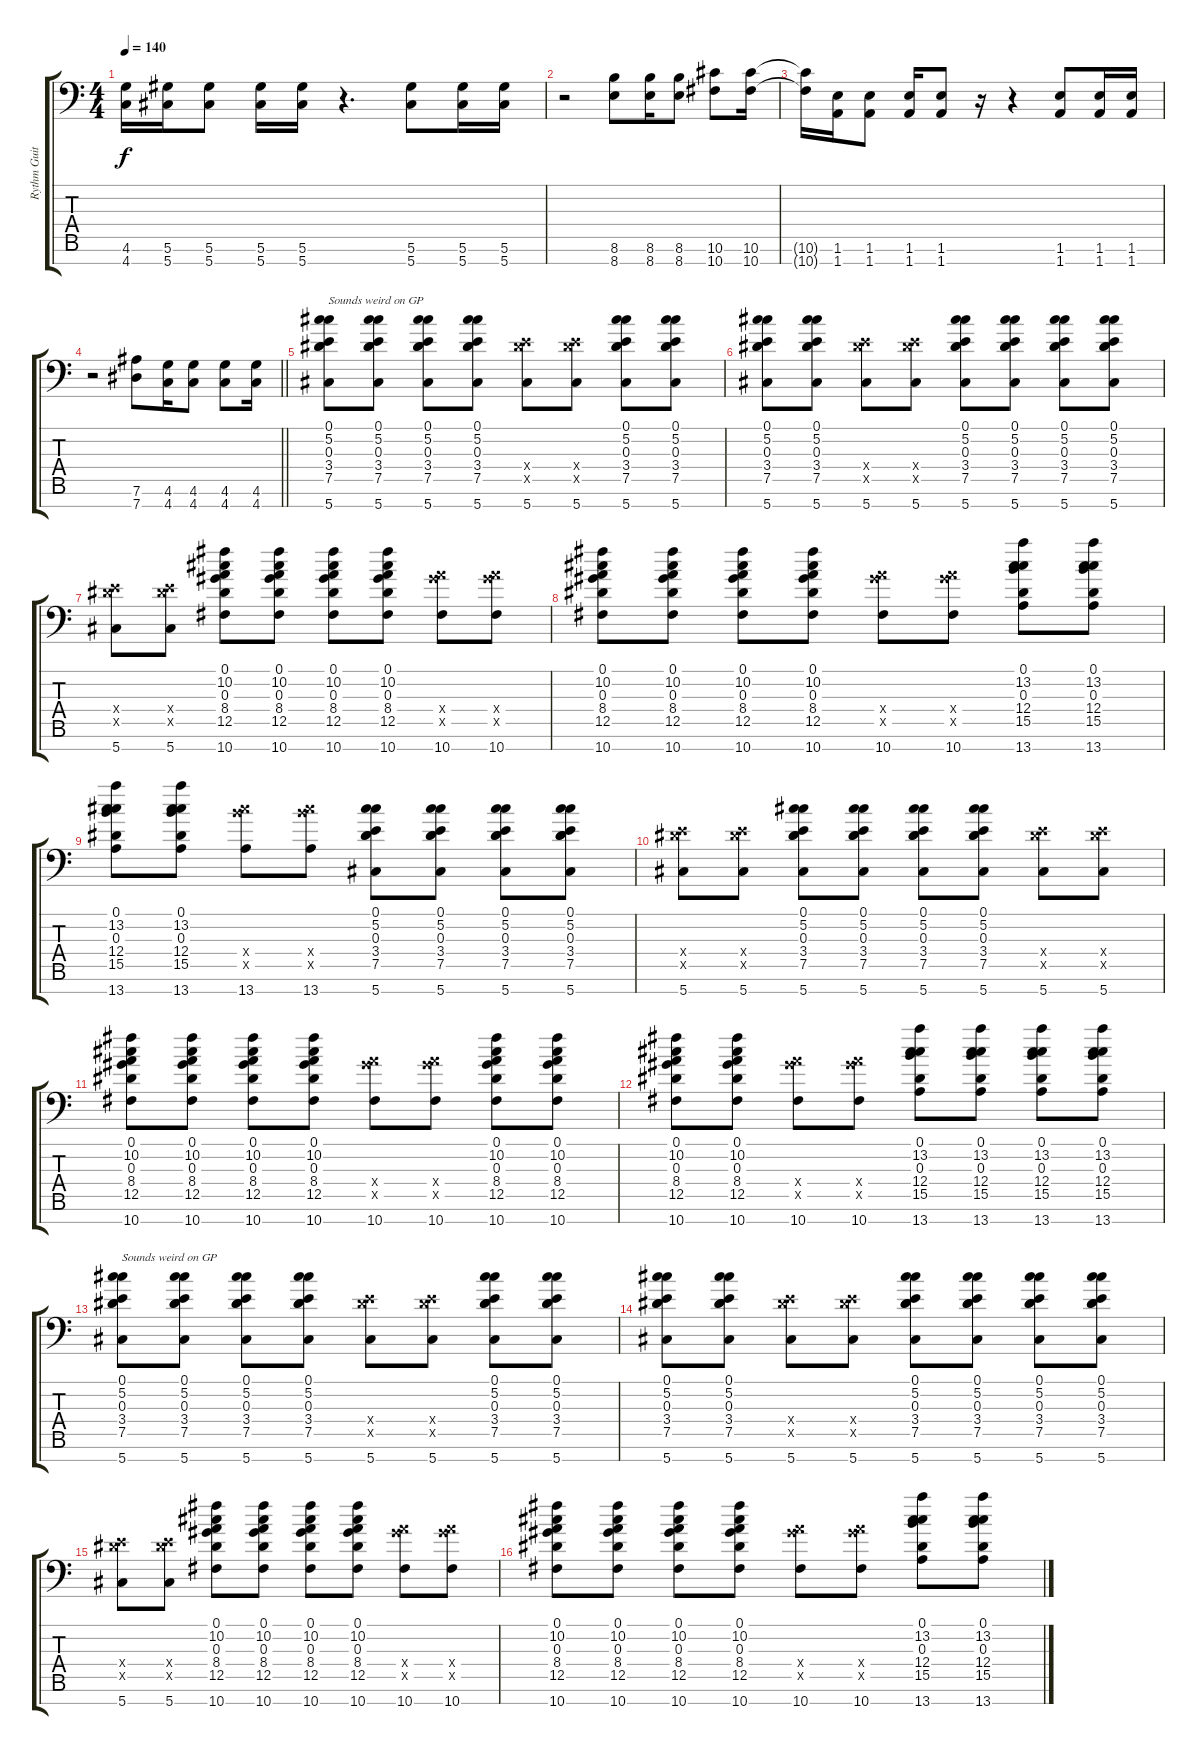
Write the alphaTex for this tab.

\track ("Rythm Guitar #1" "Rythm Guit") {instrument distortionguitar}
\staff {score tabs}
\tuning (Db4 Ab3 Eb3 Db3 Ab2 Eb2 Ab1) {hide}
\ts (4 4)
\tempo 140
\clef f4
\ks c
(4.6{t} 4.7{t}).16{dy f} (5.6 5.7).16 (5.6 5.7).8 (5.6 5.7).16 (5.6 5.7).16 r.4{d} (5.6 5.7).8 (5.6 5.7).16 (5.6 5.7).16 |
r.2 (8.6 8.7).8 (8.6 8.7).16 (8.6 8.7).8 (10.6 10.7).8 (10.6 10.7).16 |
(10.6{t} 10.7{t}).16 (1.6 1.7).16 (1.6 1.7).8 (1.6 1.7).16 (1.6 1.7).8 r.16 r.4 (1.6 1.7).8 (1.6 1.7).16 (1.6 1.7).16 |
\barLineRight lightlight
r.2 (7.6 7.7).8 (4.6 4.7).16 (4.6 4.7).8 (4.6 4.7).8 (4.6 4.7).16 |
\section ("" "")
(0.1 5.2 0.3 3.4 7.5 5.7).8{txt "Sounds weird on GP"} (0.1 5.2 0.3 3.4 7.5 5.7).8 (0.1 5.2 0.3 3.4 7.5 5.7).8 (0.1 5.2 0.3 3.4 7.5 5.7).8 (3.4{x} 7.5{x} 5.7).8 (3.4{x} 7.5{x} 5.7).8 (0.1 5.2 0.3 3.4 7.5 5.7).8 (0.1 5.2 0.3 3.4 7.5 5.7).8 |
(0.1 5.2 0.3 3.4 7.5 5.7).8 (0.1 5.2 0.3 3.4 7.5 5.7).8 (3.4{x} 7.5{x} 5.7).8 (3.4{x} 7.5{x} 5.7).8 (0.1 5.2 0.3 3.4 7.5 5.7).8 (0.1 5.2 0.3 3.4 7.5 5.7).8 (0.1 5.2 0.3 3.4 7.5 5.7).8 (0.1 5.2 0.3 3.4 7.5 5.7).8 |
(3.4{x} 7.5{x} 5.7).8 (3.4{x} 7.5{x} 5.7).8 (0.1 10.2 0.3 8.4 12.5 10.7).8 (0.1 10.2 0.3 8.4 12.5 10.7).8 (0.1 10.2 0.3 8.4 12.5 10.7).8 (0.1 10.2 0.3 8.4 12.5 10.7).8 (8.4{x} 12.5{x} 10.7).8 (8.4{x} 12.5{x} 10.7).8 |
(0.1 10.2 0.3 8.4 12.5 10.7).8 (0.1 10.2 0.3 8.4 12.5 10.7).8 (0.1 10.2 0.3 8.4 12.5 10.7).8 (0.1 10.2 0.3 8.4 12.5 10.7).8 (8.4{x} 12.5{x} 10.7).8 (8.4{x} 12.5{x} 10.7).8 (0.1 13.2 0.3 12.4 15.5 13.7).8 (0.1 13.2 0.3 12.4 15.5 13.7).8 |
(0.1 13.2 0.3 12.4 15.5 13.7).8 (0.1 13.2 0.3 12.4 15.5 13.7).8 (12.4{x} 15.5{x} 13.7).8 (12.4{x} 15.5{x} 13.7).8 (0.1 5.2 0.3 3.4 7.5 5.7).8 (0.1 5.2 0.3 3.4 7.5 5.7).8 (0.1 5.2 0.3 3.4 7.5 5.7).8 (0.1 5.2 0.3 3.4 7.5 5.7).8 |
(3.4{x} 7.5{x} 5.7).8 (3.4{x} 7.5{x} 5.7).8 (0.1 5.2 0.3 3.4 7.5 5.7).8 (0.1 5.2 0.3 3.4 7.5 5.7).8 (0.1 5.2 0.3 3.4 7.5 5.7).8 (0.1 5.2 0.3 3.4 7.5 5.7).8 (3.4{x} 7.5{x} 5.7).8 (3.4{x} 7.5{x} 5.7).8 |
(0.1 10.2 0.3 8.4 12.5 10.7).8 (0.1 10.2 0.3 8.4 12.5 10.7).8 (0.1 10.2 0.3 8.4 12.5 10.7).8 (0.1 10.2 0.3 8.4 12.5 10.7).8 (8.4{x} 12.5{x} 10.7).8 (8.4{x} 12.5{x} 10.7).8 (0.1 10.2 0.3 8.4 12.5 10.7).8 (0.1 10.2 0.3 8.4 12.5 10.7).8 |
(0.1 10.2 0.3 8.4 12.5 10.7).8 (0.1 10.2 0.3 8.4 12.5 10.7).8 (8.4{x} 12.5{x} 10.7).8 (8.4{x} 12.5{x} 10.7).8 (0.1 13.2 0.3 12.4 15.5 13.7).8 (0.1 13.2 0.3 12.4 15.5 13.7).8 (0.1 13.2 0.3 12.4 15.5 13.7).8 (0.1 13.2 0.3 12.4 15.5 13.7).8 |
(0.1 5.2 0.3 3.4 7.5 5.7).8{txt "Sounds weird on GP"} (0.1 5.2 0.3 3.4 7.5 5.7).8 (0.1 5.2 0.3 3.4 7.5 5.7).8 (0.1 5.2 0.3 3.4 7.5 5.7).8 (3.4{x} 7.5{x} 5.7).8 (3.4{x} 7.5{x} 5.7).8 (0.1 5.2 0.3 3.4 7.5 5.7).8 (0.1 5.2 0.3 3.4 7.5 5.7).8 |
(0.1 5.2 0.3 3.4 7.5 5.7).8 (0.1 5.2 0.3 3.4 7.5 5.7).8 (3.4{x} 7.5{x} 5.7).8 (3.4{x} 7.5{x} 5.7).8 (0.1 5.2 0.3 3.4 7.5 5.7).8 (0.1 5.2 0.3 3.4 7.5 5.7).8 (0.1 5.2 0.3 3.4 7.5 5.7).8 (0.1 5.2 0.3 3.4 7.5 5.7).8 |
(3.4{x} 7.5{x} 5.7).8 (3.4{x} 7.5{x} 5.7).8 (0.1 10.2 0.3 8.4 12.5 10.7).8 (0.1 10.2 0.3 8.4 12.5 10.7).8 (0.1 10.2 0.3 8.4 12.5 10.7).8 (0.1 10.2 0.3 8.4 12.5 10.7).8 (8.4{x} 12.5{x} 10.7).8 (8.4{x} 12.5{x} 10.7).8 |
(0.1 10.2 0.3 8.4 12.5 10.7).8 (0.1 10.2 0.3 8.4 12.5 10.7).8 (0.1 10.2 0.3 8.4 12.5 10.7).8 (0.1 10.2 0.3 8.4 12.5 10.7).8 (8.4{x} 12.5{x} 10.7).8 (8.4{x} 12.5{x} 10.7).8 (0.1 13.2 0.3 12.4 15.5 13.7).8 (0.1 13.2 0.3 12.4 15.5 13.7).8
